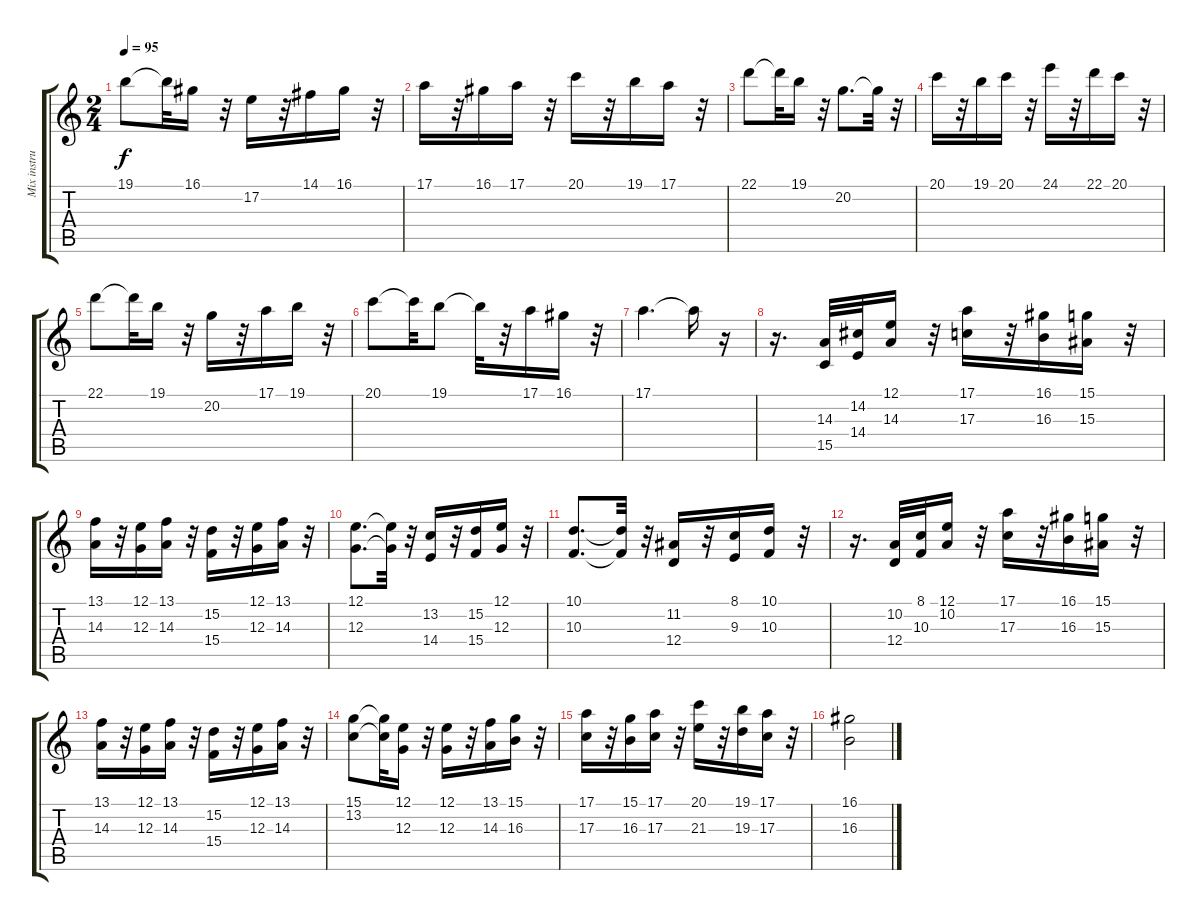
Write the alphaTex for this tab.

\track ("Mix instrument 1" "Mix instru") {instrument piccolo}
\staff {score tabs}
\tuning (E4 B3 G3 D3 A2 E2) {hide}
\ts (2 4)
\tempo 95
\clef g2
\ks c
19.1.8{dy f} 19.1{t}.32 16.1.16 r.32 17.2.16 r.32 14.1.16 16.1.16 r.32 |
17.1.16 r.32 16.1.16 17.1.16 r.32 20.1.16 r.32 19.1.16 17.1.16 r.32 |
22.1.8 22.1{t}.32 19.1.16 r.32 20.2.8{d} 20.2{t}.32 r.32 |
20.1.16 r.32 19.1.16 20.1.16 r.32 24.1.16 r.32 22.1.16 20.1.16 r.32 |
22.1.8 22.1{t}.32 19.1.16 r.32 20.2.16 r.32 17.1.16 19.1.16 r.32 |
20.1.8 20.1{t}.32 19.1.8 19.1{t}.32 r.32 17.1.16 16.1.16 r.32 |
17.1.4{d} 17.1{t}.16 r.16 |
r.16{d} (14.3 15.5).32{instrument piccolo} (14.2 14.4).32 (12.1 14.3).16 r.32 (17.1 17.3).16 r.32 (16.1 16.3).16 (15.1 15.3).16 r.32 |
(13.1 14.3).16 r.32 (12.1 12.3).16 (13.1 14.3).16 r.32 (15.2 15.4).16 r.32 (12.1 12.3).16 (13.1 14.3).16 r.32 |
(12.1 12.3).8{d} (12.1{t} 12.3{t}).32 r.32 (13.2 14.4).16 r.32 (15.2 15.4).16 (12.1 12.3).16 r.32 |
(10.1 10.3).8{d} (10.1{t} 10.3{t}).32 r.32 (11.2 12.4).16 r.32 (8.1 9.3).16 (10.1 10.3).16 r.32 |
r.16{d} (10.2 12.4).32 (8.1 10.3).32 (12.1 10.2).16 r.32 (17.1 17.3).16 r.32 (16.1 16.3).16 (15.1 15.3).16 r.32 |
(13.1 14.3).16 r.32 (12.1 12.3).16 (13.1 14.3).16 r.32 (15.2 15.4).16 r.32 (12.1 12.3).16 (13.1 14.3).16 r.32 |
(15.1 13.2).8 (15.1{t} 13.2{t}).32 (12.1 12.3).16 r.32 (12.1 12.3).16 r.32 (13.1 14.3).16 (15.1 16.3).16 r.32 |
(17.1 17.3).16 r.32 (15.1 16.3).16 (17.1 17.3).16 r.32 (20.1 21.3).16 r.32 (19.1 19.3).16 (17.1 17.3).16 r.32 |
(16.1 16.3).2
